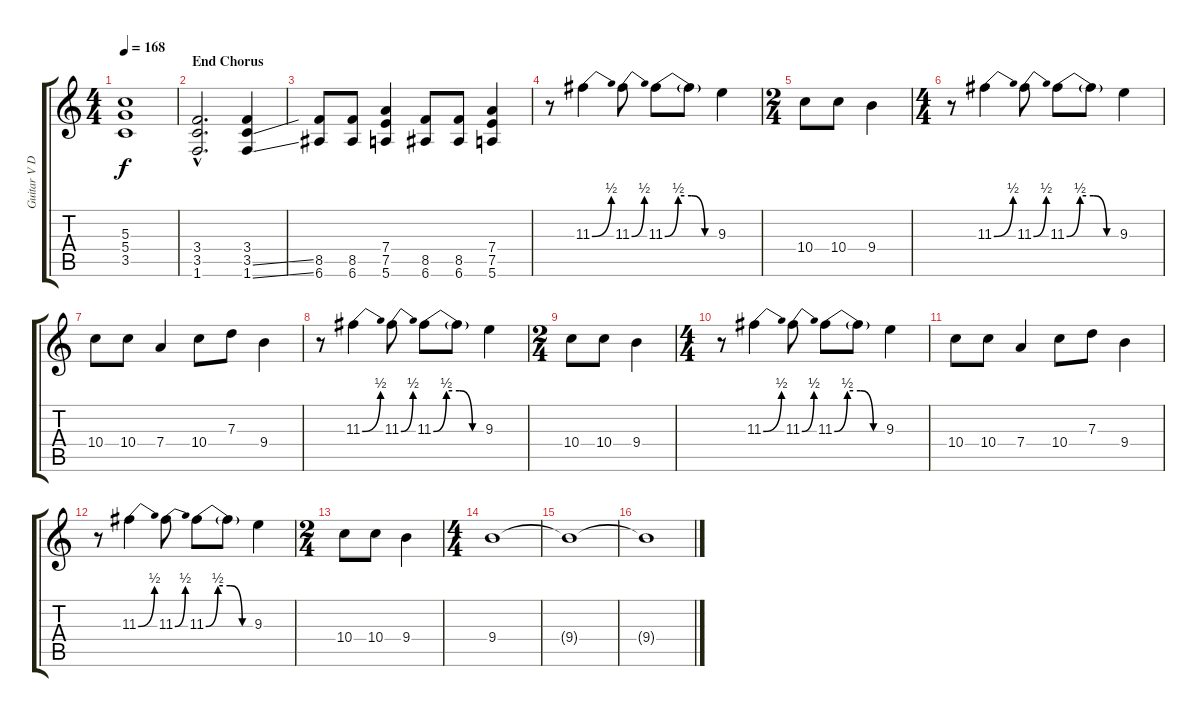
\track ("Guitar V Distortion" "Guitar V D") {instrument distortionguitar}
\staff {score tabs}
\tuning (E4 B3 G3 D3 A2 E2) {hide}
\ts (4 4)
\tempo 168
\clef g2
\ks c
(5.3 5.4 3.5).1{dy f} |
\section ("" "End Chorus")
(3.4{hac} 3.5{hac} 1.6{hac}).2{d} (3.4 3.5{ss} 1.6{ss}).4 |
(8.5 6.6).8 (8.5 6.6).8 (7.4 7.5 5.6).4 (8.5 6.6).8 (8.5 6.6).8 (7.4 7.5 5.6).4 |
r.8 11.3{be (bend 0 0 60 2)}.4 11.3{be (bend 0 0 60 2)}.8 11.3{be (custom 0 0 15 2 30 2 45 0 60 0)}.8 11.3{t}.8 9.3.4 |
\ts (2 4)
10.4.8 10.4.8 9.4.4 |
\ts (4 4)
r.8 11.3{be (bend 0 0 60 2)}.4 11.3{be (bend 0 0 60 2)}.8 11.3{be (custom 0 0 15 2 30 2 45 0 60 0)}.8 11.3{t}.8 9.3.4 |
10.4.8 10.4.8 7.4.4 10.4.8 7.3.8 9.4.4 |
r.8 11.3{be (bend 0 0 60 2)}.4 11.3{be (bend 0 0 60 2)}.8 11.3{be (custom 0 0 15 2 30 2 45 0 60 0)}.8 11.3{t}.8 9.3.4 |
\ts (2 4)
10.4.8 10.4.8 9.4.4 |
\ts (4 4)
r.8 11.3{be (bend 0 0 60 2)}.4 11.3{be (bend 0 0 60 2)}.8 11.3{be (custom 0 0 15 2 30 2 45 0 60 0)}.8 11.3{t}.8 9.3.4 |
10.4.8 10.4.8 7.4.4 10.4.8 7.3.8 9.4.4 |
r.8 11.3{be (bend 0 0 60 2)}.4 11.3{be (bend 0 0 60 2)}.8 11.3{be (custom 0 0 15 2 30 2 45 0 60 0)}.8 11.3{t}.8 9.3.4 |
\ts (2 4)
10.4.8 10.4.8 9.4.4 |
\ts (4 4)
9.4.1{volume 13} |
9.4{t}.1 |
9.4{t}.1{volume 12}
